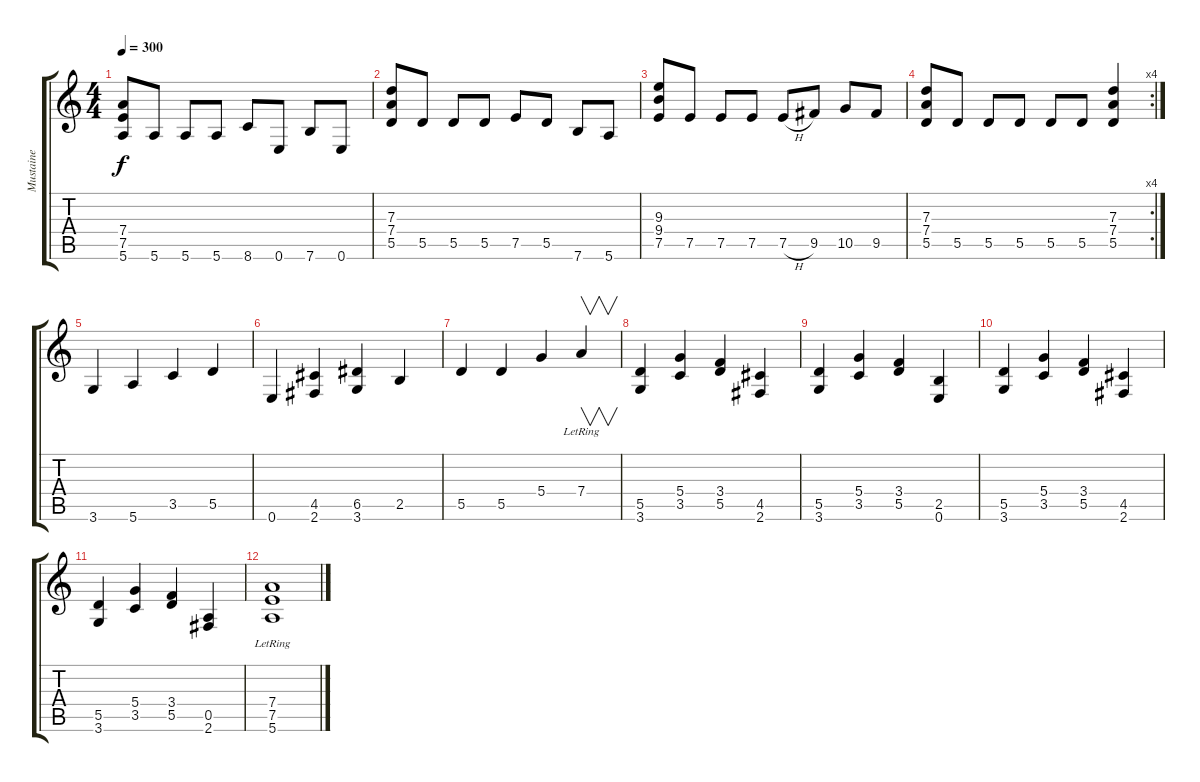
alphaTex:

\track ("Mustaine" "Mustaine") {instrument distortionguitar}
\staff {score tabs}
\tuning (E4 B3 G3 D3 A2 E2) {hide}
\ts (4 4)
\tempo 300
\clef g2
\ks c
(7.4 7.5 5.6).8{dy f instrument distortionguitar} 5.6.8 5.6.8 5.6.8 8.6.8 0.6.8 7.6.8 0.6.8 |
(7.3 7.4 5.5).8 5.5.8 5.5.8 5.5.8 7.5.8 5.5.8 7.6.8 5.6.8 |
(9.3 9.4 7.5).8 7.5.8 7.5.8 7.5.8 7.5{h}.8 9.5.8 10.5.8 9.5.8 |
\rc 4
(7.3 7.4 5.5).8 5.5.8 5.5.8 5.5.8 5.5.8 5.5.8 (7.3 7.4 5.5).4 |
3.6.4 5.6.4 3.5.4 5.5.4 |
0.6.4 (4.5 2.6).4 (6.5 3.6).4 2.5.4 |
5.5.4 5.5.4 5.4.4 7.4{lr}.4{v} |
(5.5 3.6).4 (5.4 3.5).4 (3.4 5.5).4 (4.5 2.6).4 |
(5.5 3.6).4 (5.4 3.5).4 (3.4 5.5).4 (2.5 0.6).4 |
(5.5 3.6).4 (5.4 3.5).4 (3.4 5.5).4 (4.5 2.6).4 |
(5.5 3.6).4 (5.4 3.5).4 (3.4 5.5).4 (0.5 2.6).4 |
(7.4{lr} 7.5 5.6).1
